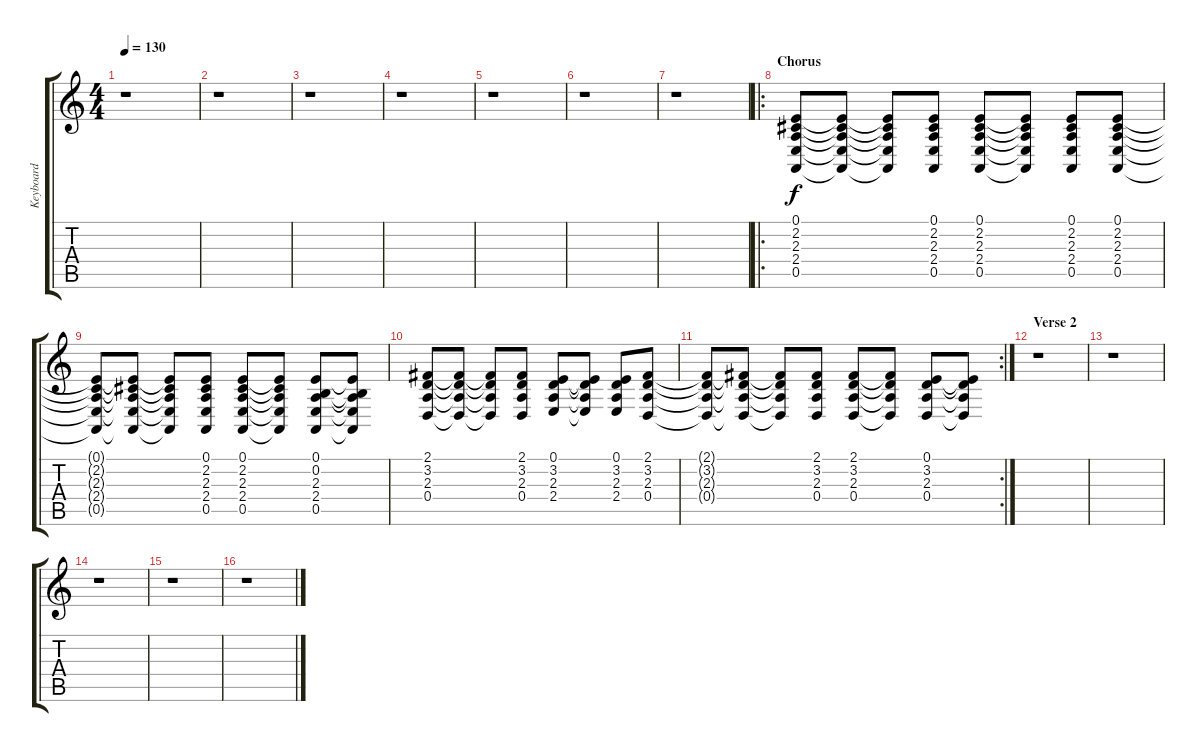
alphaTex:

\track ("Keyboard" "Keyboard") {instrument electricpiano2}
\staff {score tabs}
\tuning (E4 B3 G3 D3 A2 E2) {hide}
\ts (4 4)
\tempo 130
\clef g2
\ks c
r.1{dy f} |
r.1 |
r.1 |
r.1 |
r.1 |
r.1 |
r.1 |
\ro
\section ("" "Chorus")
(0.1 2.2 2.3 2.4 0.5).8 (0.1{t} 2.2{t} 2.3{t} 2.4{t} 0.5{t}).8 (0.1{t} 2.2{t} 2.3{t} 2.4{t} 0.5{t}).8 (0.1 2.2 2.3 2.4 0.5).8 (0.1 2.2 2.3 2.4 0.5).8 (0.1{t} 2.2{t} 2.3{t} 2.4{t} 0.5{t}).8 (0.1 2.2 2.3 2.4 0.5).8 (0.1 2.2 2.3 2.4 0.5).8 |
(0.1{t} 2.2{t} 2.3{t} 2.4{t} 0.5{t}).8 (0.1{t} 2.2{t} 2.3{t} 2.4{t} 0.5{t}).8 (0.1{t} 2.2{t} 2.3{t} 2.4{t} 0.5{t}).8 (0.1 2.2 2.3 2.4 0.5).8 (0.1 2.2 2.3 2.4 0.5).8 (0.1{t} 2.2{t} 2.3{t} 2.4{t} 0.5{t}).8 (0.1 0.2 2.3 2.4 0.5).8 (0.1{t} 0.2{t} 2.3{t} 2.4{t} 0.5{t}).8 |
(2.1 3.2 2.3 0.4).8 (2.1{t} 3.2{t} 2.3{t} 0.4{t}).8 (2.1{t} 3.2{t} 2.3{t} 0.4{t}).8 (2.1 3.2 2.3 0.4).8 (0.1 3.2 2.3 2.4).8 (0.1{t} 3.2{t} 2.3{t} 2.4{t}).8 (0.1 3.2 2.3 2.4).8 (2.1 3.2 2.3 0.4).8 |
\rc 2
(2.1{t} 3.2{t} 2.3{t} 0.4{t}).8 (2.1{t} 3.2{t} 2.3{t} 0.4{t}).8 (2.1{t} 3.2{t} 2.3{t} 0.4{t}).8 (2.1 3.2 2.3 0.4).8 (2.1 3.2 2.3 0.4).8 (2.1{t} 3.2{t} 2.3{t} 0.4{t}).8 (0.1 3.2 2.3 0.4).8 (0.1{t} 3.2{t} 2.3{t} 0.4{t}).8 |
\section ("" "Verse 2")
r.1 |
r.1 |
r.1 |
r.1 |
r.1
